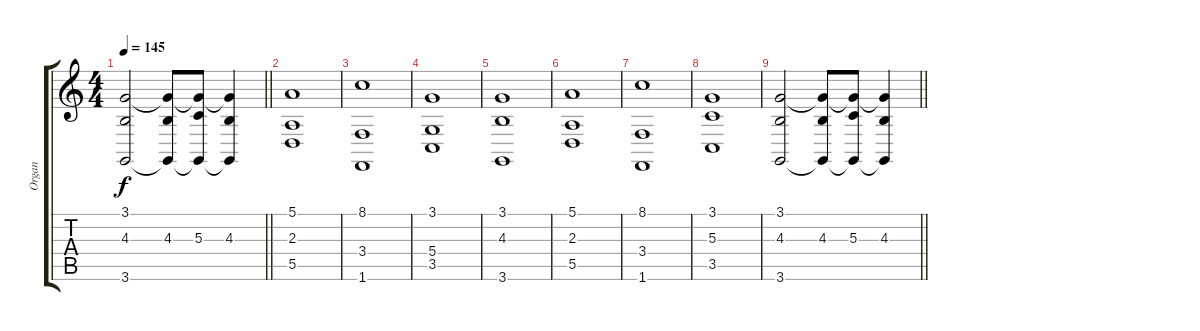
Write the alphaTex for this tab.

\track ("Organ" "Organ") {instrument drawbarorgan}
\staff {score tabs}
\tuning (E4 B3 G3 D3 A2 E2) {hide}
\ts (4 4)
\tempo 145
\clef g2
\barLineRight lightlight
\ks c
(3.1 4.3 3.6).2{dy f} (3.1{t} 4.3 3.6{t}).8 (3.1{t} 5.3 3.6{t}).8 (3.1{t} 4.3 3.6{t}).4 |
(5.1 2.3 5.5).1 |
(8.1 3.4 1.6).1 |
(3.1 5.4 3.5).1 |
(3.1 4.3 3.6).1 |
(5.1 2.3 5.5).1 |
(8.1 3.4 1.6).1 |
(3.1 5.3 3.5).1 |
\barLineRight lightlight
(3.1 4.3 3.6).2 (3.1{t} 4.3 3.6{t}).8 (3.1{t} 5.3 3.6{t}).8 (3.1{t} 4.3 3.6{t}).4
